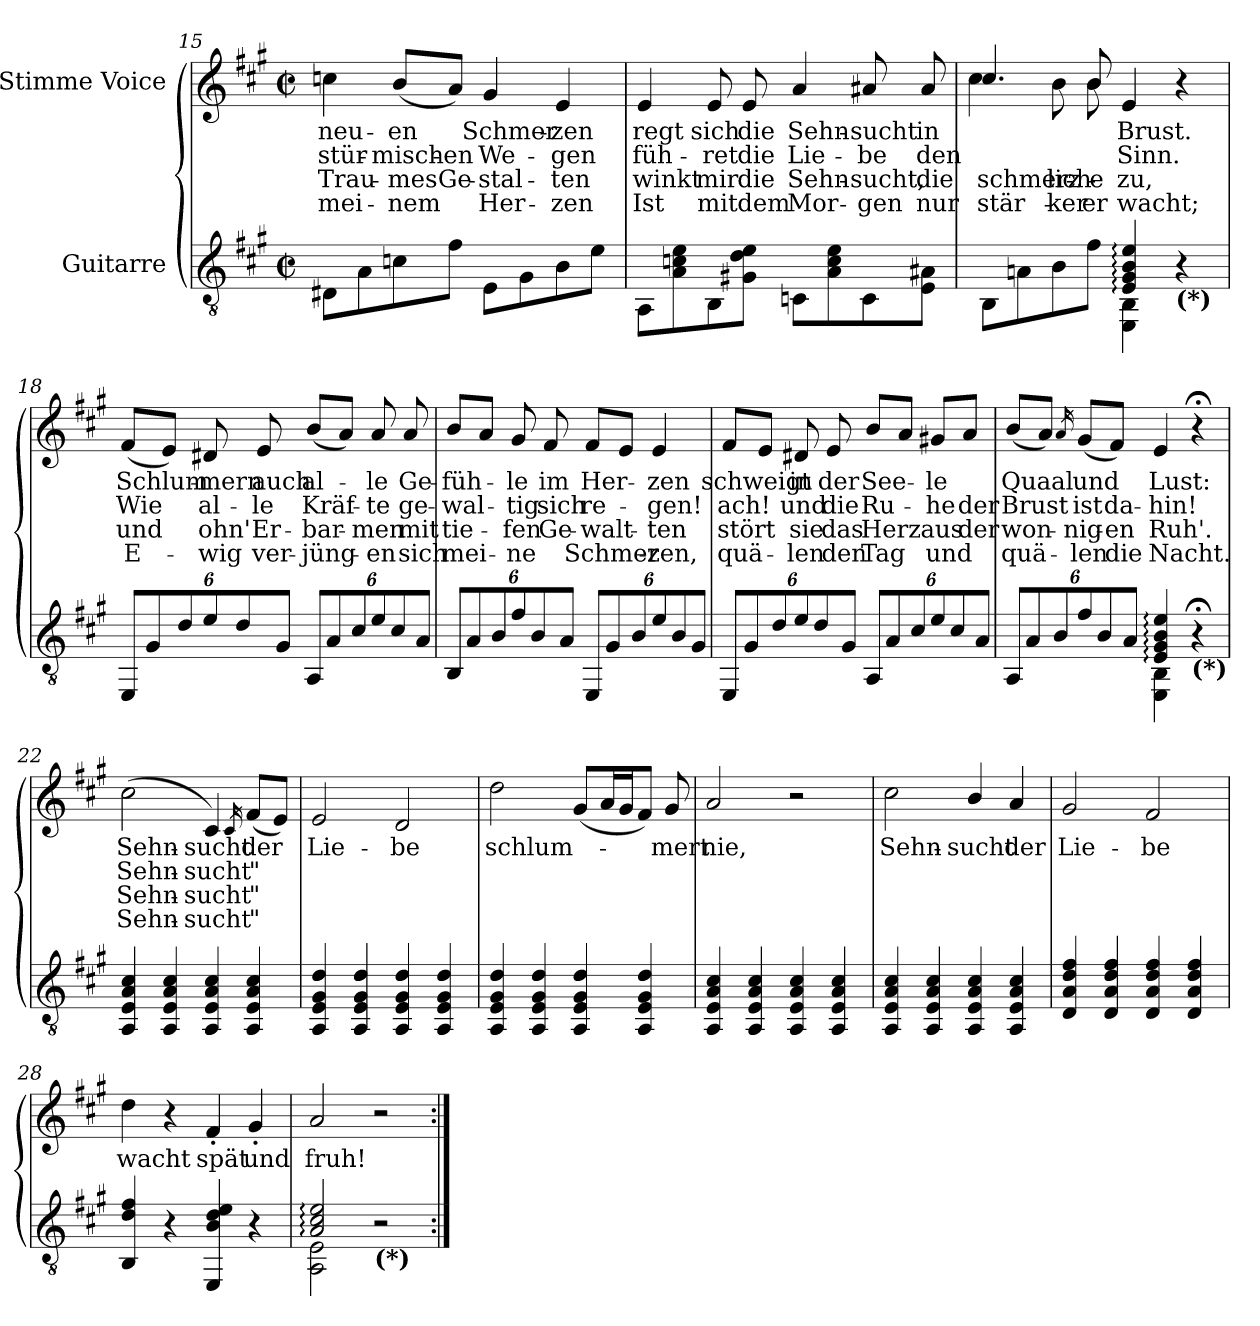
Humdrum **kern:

**kern	**kern	**text	**text	**text	**text
*part2	*part1	*part1	*part1	*part1	*part1
*staff2	*staff1	*staff1	*staff1	*staff1	*staff1
*I"Guitarre	*I"Stimme Voice	*	*	*	*
*clefGv2	*clefG2	*	*	*	*
*k[f#c#g#]	*k[f#c#g#]	*	*	*	*
*M2/2	*M2/2	*	*	*	*
*met(c|)	*met(c|)	*	*	*	*
=15	=15	=15	=15	=15	=15
8D#X\L	4ccn\	neu-	stür-	Trau-	mei-
8A\	.	.	.	.	.
8cn\	(8b/L	-en	-misch-	-mes	-nem
8f#\J	8a/J)	.	-en	Ge-	.
8E\L	4g#/	Schmer-	We-	-stal-	Her-
8G#\	.	.	.	.	.
8B\	4e/	-zen	-gen	-ten	-zen
8e\J	.	.	.	.	.
=16	=16	=16	=16	=16	=16
8AA\L	4e/	regt	füh-	winkt	Ist
8A\ 8cn\ 8e\	.	.	.	.	.
8BB\	8e/	sich	-ret	mir	mit
8G#X\ 8d\ 8e\J	8e/	die	die	die	dem
8Cn\L	4a/	Sehn-	Lie-	Sehn-	Mor-
8A\ 8c\ 8e\	.	.	.	.	.
8C\	8a#X/	-sucht	-be	-sucht,	-gen
8E\ 8A#X\J	8a#/	in	den	die	nur
=17	=17	=17	=17	=17	=17
*^	*^	*	*	*	*
8BB\L	2ryy	4.cc#	4cc#\	.	.	schmerz-	stär-
8Anj\	.	.	.	.	.	.	.
8B\	.	.	8b\	.	.	-lich-	-ker
8f#\J	.	8b/	8b\	.	.	-e	er
4E/:: 4G#/:: 4B/:: 4e/::	4EE\ 4BB\	4e/	2ryy	Brust.	Sinn.	zu,	- wacht;
!LO:TX:b:B:t=(*)	!	!	!	!	!	!	!
4r	4ryy	4r	.	.	.	.	.
*v	*v	*	*	*	*	*	*
*	*v	*v	*	*	*	*
=18	=18	=18	=18	=18	=18
12EE/L	(8f#/L	Schlum-	Wie	und	E-
12G#/	.	.	.	.	.
.	8e/J)	.	.	.	.
12d/	.	.	.	.	.
12e/	8d#X/	-mern	al-	ohn'	-wig
12d/	.	.	.	.	.
.	8e/	auch	-le	Er-	ver-
12G#/J	.	.	.	.	.
12AA/L	(8b/L	al-	Kräf-	-bar-	-jüng-
12A/	.	.	.	.	.
.	8a/J)	.	.	.	.
12c#/	.	.	.	.	.
12e/	8a/	-le	-te	-men	-en
12c#/	.	.	.	.	.
.	8a/	Ge-	ge-	mit	sich
12A/J	.	.	.	.	.
=19	=19	=19	=19	=19	=19
12BB/L	8b/L	-füh-	-wal-	tie-	mei-
12A/	.	.	.	.	.
.	8a/J	.	.	.	.
12B/	.	.	.	.	.
12f#/	8g#/	-le	-tig	-fen	-ne
12B/	.	.	.	.	.
.	8f#/	im	sich	Ge-	.
12A/J	.	.	.	.	.
12EE/L	8f#/L	Her-	re-	-walt-	Schmer-
12G#/	.	.	.	.	.
.	8e/J	.	.	.	.
12B/	.	.	.	.	.
12e/	4e/	-zen	-gen!	-ten	-zen,
12B/	.	.	.	.	.
12G#/J	.	.	.	.	.
=20	=20	=20	=20	=20	=20
12EE/L	8f#/L	schweigt	ach!	stört	quä-
12G#/	.	.	.	.	.
.	8e/J	.	.	.	.
12d/	.	.	.	.	.
12e/	8d#X/	in	und	sie	-len
12d/	.	.	.	.	.
.	8e/	der	die	das	den
12G#/J	.	.	.	.	.
12AA/L	8b/L	See-	Ru-	Herz	Tag
12A/	.	.	.	.	.
.	8a/J	.	.	.	.
12c#/	.	.	.	.	.
12e/	8g#X/L	-le	-he	aus	und
12c#/	.	.	.	.	.
.	8a/J	.	der	der	.
12A/J	.	.	.	.	.
=21	=21	=21	=21	=21	=21
*^	*	*	*	*	*
12AA/L	2ryy	(8b/L	Quaal	Brust	won-	quä-
12A/	.	.	.	.	.	.
.	.	8a/J)	.	.	.	.
12B/	.	.	.	.	.	.
.	.	16qa/	.	.	.	.
12f#/	.	(8g#/L	und	ist	-nig-	-len
12B/	.	.	.	.	.	.
.	.	8f#/J)	.	da-	-en	die
12A/J	.	.	.	.	.	.
4E/:: 4G#/:: 4B/:: 4e/::	4EE\ 4BB\	4e/	Lust:	-hin!	Ruh'.	Nacht.
!LO:TX:b:B:t=(*)	!	!	!	!	!	!
4r;<	4ryy	4r;<	.	.	.	.
*v	*v	*	*	*	*	*
=22	=22	=22	=22	=22	=22
4AA/ 4E/ 4A/ 4c#/	(2cc#\	Sehn-	Sehn-	Sehn-	Sehn-
4AA/ 4E/ 4A/ 4c#/	.	.	.	.	.
4AA/ 4E/ 4A/ 4c#/	4c#/)	-sucht	-sucht	-sucht	-sucht
.	16qc#/	.	.	.	.
4AA/ 4E/ 4A/ 4c#/	(8f#/L	der	"	"	"
.	8e/J)	.	.	.	.
=23	=23	=23	=23	=23	=23
4AA/ 4E/ 4G#/ 4d/	2e/	Lie-	.	.	.
4AA/ 4E/ 4G#/ 4d/	.	.	.	.	.
4AA/ 4E/ 4G#/ 4d/	2d/	-be	.	.	.
4AA/ 4E/ 4G#/ 4d/	.	.	.	.	.
=24	=24	=24	=24	=24	=24
4AA/ 4E/ 4G#/ 4d/	2dd\	schlum-	.	.	.
4AA/ 4E/ 4G#/ 4d/	.	.	.	.	.
4AA/ 4E/ 4G#/ 4d/	(8g#/L	.	.	.	.
.	16a/L	.	.	.	.
.	16g#/J	.	.	.	.
4AA/ 4E/ 4G#/ 4d/	8f#/J)	.	.	.	.
.	8g#/	-mert	.	.	.
=25	=25	=25	=25	=25	=25
4AA/ 4E/ 4A/ 4c#/	2a/	nie,	.	.	.
4AA/ 4E/ 4A/ 4c#/	.	.	.	.	.
4AA/ 4E/ 4A/ 4c#/	2r	.	.	.	.
4AA/ 4E/ 4A/ 4c#/	.	.	.	.	.
=26	=26	=26	=26	=26	=26
4AA/ 4E/ 4A/ 4c#/	2cc#\	Sehn-	.	.	.
4AA/ 4E/ 4A/ 4c#/	.	.	.	.	.
4AA/ 4E/ 4A/ 4c#/	4b/	-sucht	.	.	.
4AA/ 4E/ 4A/ 4c#/	4a/	der	.	.	.
=27	=27	=27	=27	=27	=27
4D/ 4A/ 4d/ 4f#/	2g#/	Lie-	.	.	.
4D/ 4A/ 4d/ 4f#/	.	.	.	.	.
4D/ 4A/ 4d/ 4f#/	2f#/	-be	.	.	.
4D/ 4A/ 4d/ 4f#/	.	.	.	.	.
=28	=28	=28	=28	=28	=28
4BB/ 4d/ 4f#/	4dd\	wacht	.	.	.
4r	4r	.	.	.	.
4EE/ 4B/ 4d/ 4e/	4f#'/	spät	.	.	.
4r	4g#'/	und	.	.	.
=29	=29	=29	=29	=29	=29
*^	*	*	*	*	*
2A/:: 2c#/:: 2e/::	2AA\ 2E\	2a/	fruh!	.	.	.
!LO:TX:b:B:t=(*)	!	!	!	!	!	!
2r	2ryy	2r	.	.	.	.
*v	*v	*	*	*	*	*
=:|!	=:|!	=:|!	=:|!	=:|!	=:|!
*-	*-	*-	*-	*-	*-
